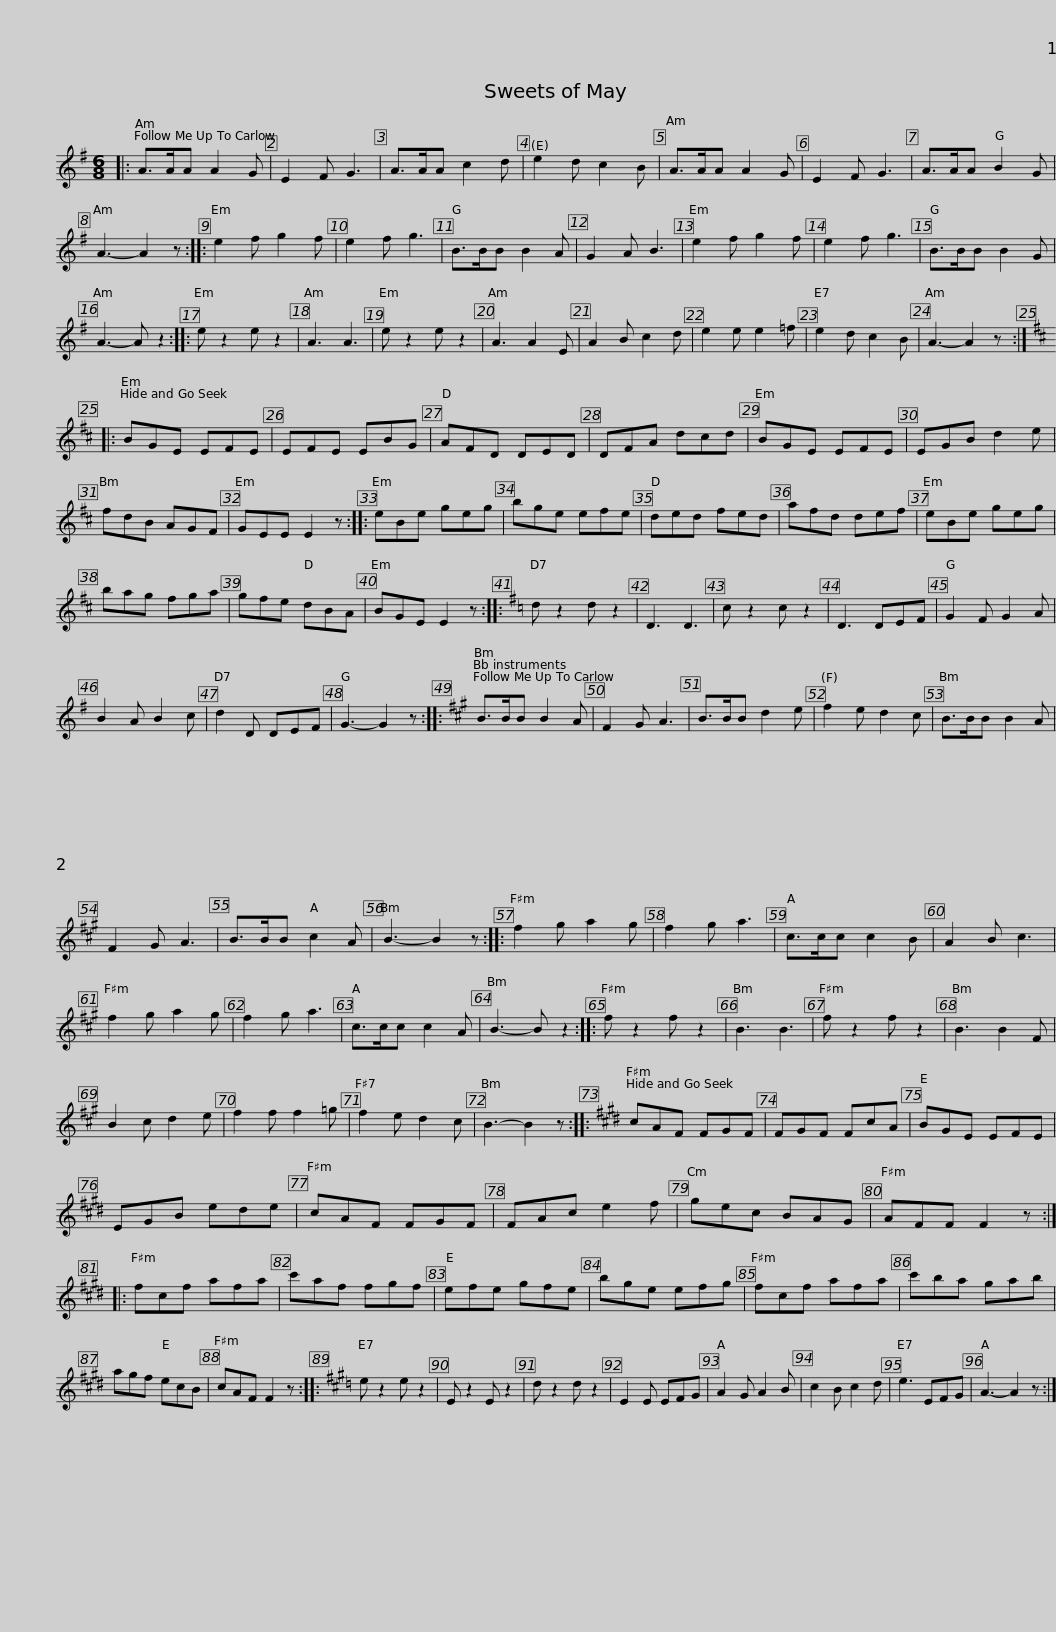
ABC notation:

X:1
L:1/8
M:6/8
I:linebreak $
K:G
V:1 treble
V:1
|: A>AA A2 G | E2 F G3 | A>AA c2 d | e2 d c2 B | A>AA A2 G | %5
 E2 F G3 | A>AA B2 G | A3- A2 z ::$ e2 f g2 f | e2 f g3 | %10
 B>BB B2 A | G2 A B3 | e2 f g2 f | e2 f g3 | B>BB B2 G | %15
 A3- A z2 :: e z2 e z2 |$ A3 A3 | e z2 e z2 | A3 A2 E | %20
 A2 B c2 d | e2 e e2 =f | e2 d c2 B | A3- A2 z ::[K:D] BGE EFE | %25
 EFE EBG |$ AFD DED | DFA dcd | BGE EFE | EGB d2 e | %30
 fdB AGF | GEE E2 z :: eBe geg |$ bge efe | ded fed | %35
 afd def | eBe geg | bag fga | gfe dBA | BGE E2 z ::$ %40
[K:G] d z2 d z2 | D3 D3 | c z2 c z2 | D3 DEF | G2 F G2 A | %45
 B2 A B2 c | d2 D DEF | G3- G2 z ::$[K:A] B>BB B2 A | F2 G A3 | %50
 B>BB d2 e | f2 e d2 c | B>BB B2 A | F2 G A3 | B>BB c2 A | %55
 B3- B2 z ::$ f2 g a2 g | f2 g a3 | c>cc c2 B | A2 B c3 | %60
 f2 g a2 g | f2 g a3 | c>cc c2 A | B3- B z2 :: f z2 f z2 |$ %65
 B3 B3 | f z2 f z2 | B3 B2 F | B2 c d2 e | f2 f f2 =g | %70
 f2 e d2 c | B3- B2 z ::[K:E] cAF FGF |$ FGF FcA | BGE EFE | %75
 EGB ede | cAF FGF | FAc e2 f | gec BAG | AFF F2 z ::$ %80
 fcf afa | c'af fgf | efe gfe | bge efg | fcf afa | %85
 c'ba gab |$ agf ecB | cAF F2 z ::[K:A] e z2 e z2 | E z2 E z2 | %90
 d z2 d z2 | E2 E EFG | A2 G A2 B | c2 B c2 d |$ e3 EFG | %95
 A3- A2 z :| %96
